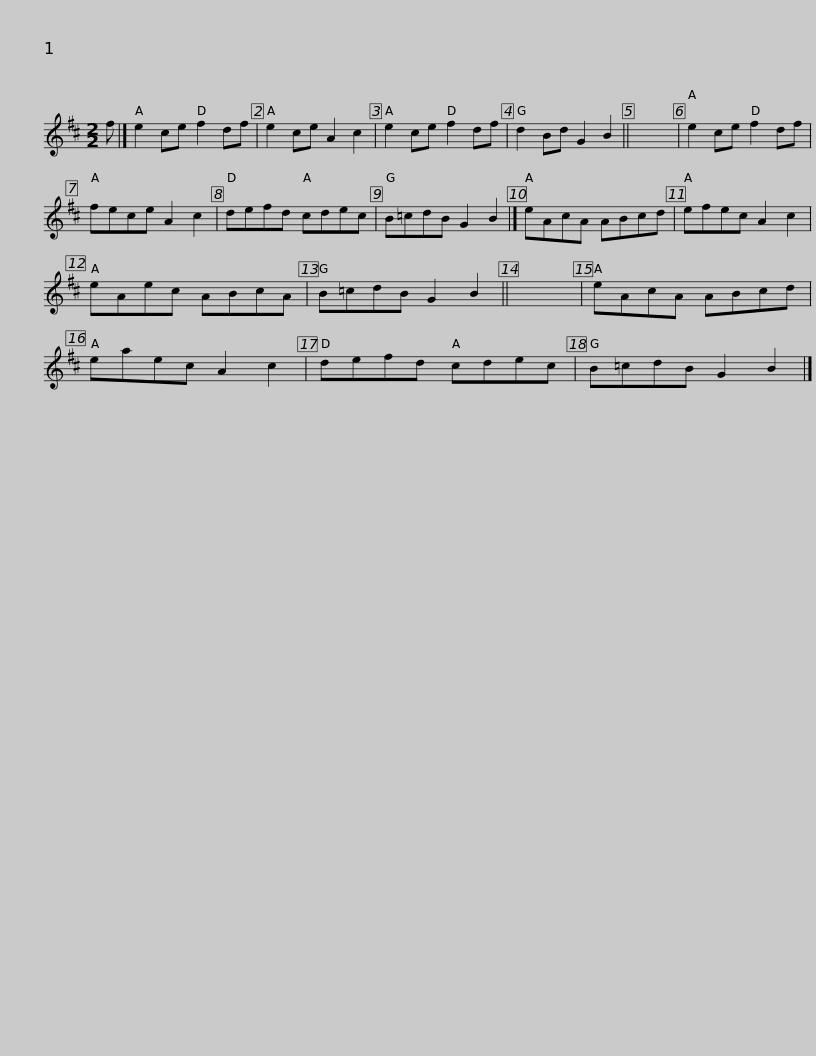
X:1
L:1/8
M:2/2
I:linebreak $
K:D
V:1 treble
V:1
 f |] e2 ce f2 df | e2 ce A2 c2 | e2 ce f2 df | d2 Bd G2 B2 || %5
 x8 | e2 ce f2 df | fece A2 c2 |$ defd cdec | B=cdB G2 B2 |] %10
 eAcA ABcd | efec A2 c2 | eAec ABcA | B=cdB G2 B2 ||$ x8 | %15
 eAcA ABcd | eaec A2 c2 | defd cdec | B=cdB G2 B2 |] %19
